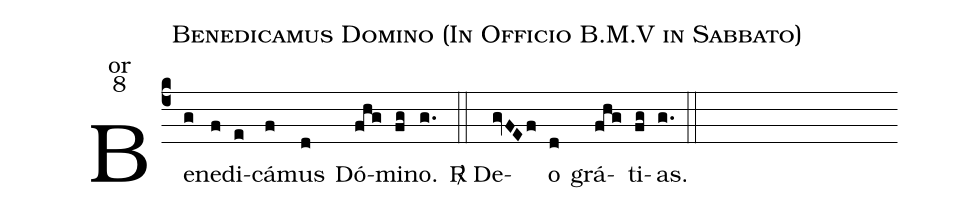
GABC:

name:Benedicamus Domino (In Officio B.M.V in Sabbato);
office-part:or;
mode:8;
%%
(c4) Be(g)ne(f)di(e)cá(f)mus(d) Dó(fhg)mi(fg)no.(g.) (::)
<sp>R/</sp> D{e}(gvFEf)o(d)  grá(fhg)ti(fg)as.(g.) (::)
